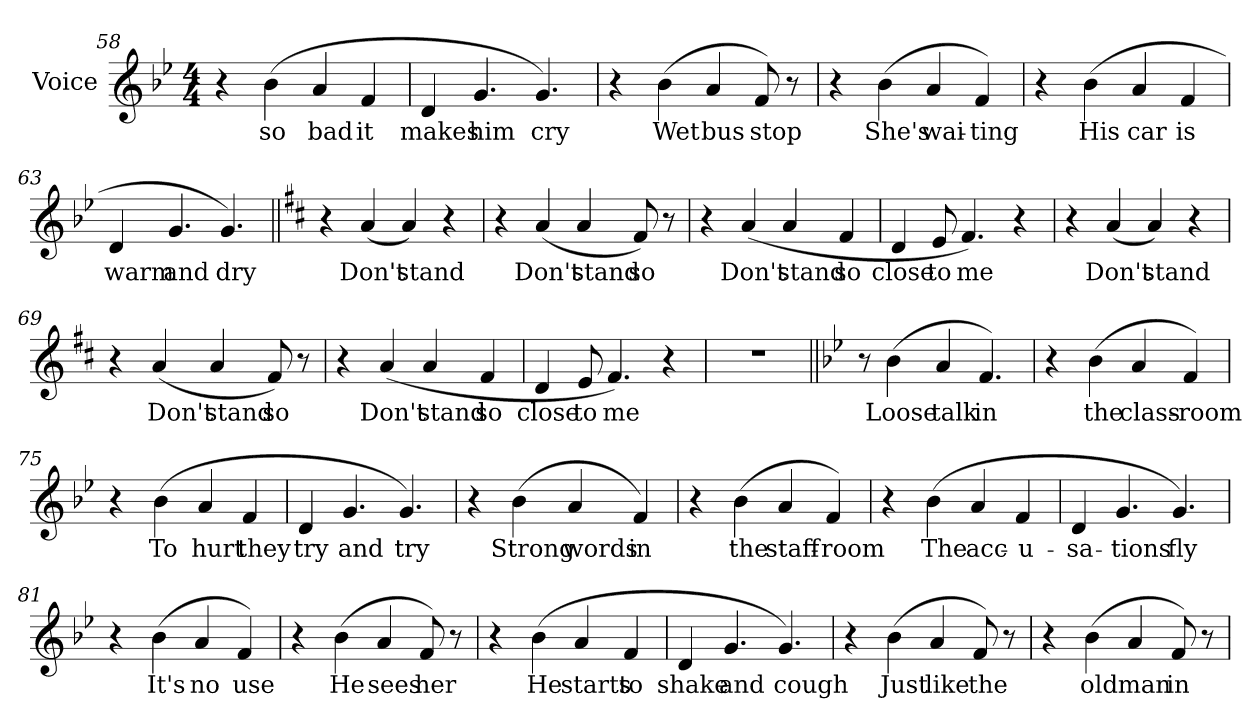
**kern	**text
*part1	*part1
*staff1	*staff1
*I"Voice	*
*I'Voice	*
*clefG2	*
*k[b-e-]	*
*g:	*
*M4/4	*
=58	=58
4r	.
!	!LO:LY:b:color=#000000
(4b-i\	so
!	!LO:LY:b:color=#000000
4ai/	bad
!	!LO:LY:b:color=#000000
4fi/	it
=59	=59
!	!LO:LY:b:color=#000000
4di/	makes
!	!LO:LY:b:color=#000000
4.gi/	him
!	!LO:LY:b:color=#000000
4.gi/)	cry
!!LO:LB:g=z
=60	=60
4r	.
!	!LO:LY:b:color=#000000
(4b-i\	Wet
!	!LO:LY:b:color=#000000
4ai/	bus
!	!LO:LY:b:color=#000000
8fi/)	stop
8r	.
=61	=61
4r	.
!	!LO:LY:b:color=#000000
(4b-i\	She's
!	!LO:LY:b:color=#000000
4ai/	wai-
!	!LO:LY:b:color=#000000
4fi/)	-ting
=62	=62
4r	.
!	!LO:LY:b:color=#000000
(4b-i\	His
!	!LO:LY:b:color=#000000
4ai/	car
!	!LO:LY:b:color=#000000
4fi/	is
=63	=63
!	!LO:LY:b:color=#000000
4di/	warm
!	!LO:LY:b:color=#000000
4.gi/	and
!	!LO:LY:b:color=#000000
4.gi/)	dry
=64||	=64||
*k[f#c#]	*
*D:	*
4r	.
!	!LO:LY:b:color=#000000
(4ai/	Don't
!	!LO:LY:b:color=#000000
4ai/)	stand
4r	.
!!LO:LB:g=z
=65	=65
4r	.
!	!LO:LY:b:color=#000000
(4ai/	Don't
!	!LO:LY:b:color=#000000
4ai/	stand
!	!LO:LY:b:color=#000000
8f#i/)	so
8r	.
=66	=66
4r	.
!	!LO:LY:b:color=#000000
(4ai/	Don't
!	!LO:LY:b:color=#000000
4ai/	stand
!	!LO:LY:b:color=#000000
4f#i/	so
=67	=67
!	!LO:LY:b:color=#000000
4di/	close
!	!LO:LY:b:color=#000000
8ei/	to
!	!LO:LY:b:color=#000000
4.f#i/)	me
4r	.
=68	=68
4r	.
!	!LO:LY:b:color=#000000
(4ai/	Don't
!	!LO:LY:b:color=#000000
4ai/)	stand
4r	.
=69	=69
4r	.
!	!LO:LY:b:color=#000000
(4ai/	Don't
!	!LO:LY:b:color=#000000
4ai/	stand
!	!LO:LY:b:color=#000000
8f#i/)	so
8r	.
!!LO:LB:g=z
=70	=70
4r	.
!	!LO:LY:b:color=#000000
(4ai/	Don't
!	!LO:LY:b:color=#000000
4ai/	stand
!	!LO:LY:b:color=#000000
4f#i/	so
=71	=71
!	!LO:LY:b:color=#000000
4di/	close
!	!LO:LY:b:color=#000000
8ei/	to
!	!LO:LY:b:color=#000000
4.f#i/)	me
4r	.
=72	=72
1r	.
=73||	=73||
*k[b-e-]	*
*g:	*
8r	.
!	!LO:LY:b:color=#000000
(4b-i\	Loose
!	!LO:LY:b:color=#000000
4ai/	talk
!	!LO:LY:b:color=#000000
4.fi/)	in
=74	=74
4r	.
!	!LO:LY:b:color=#000000
(4b-i\	the
!	!LO:LY:b:color=#000000
4ai/	class-
!	!LO:LY:b:color=#000000
4fi/)	-room
!!LO:LB:g=z
=75	=75
4r	.
!	!LO:LY:b:color=#000000
(4b-i\	To
!	!LO:LY:b:color=#000000
4ai/	hurt
!	!LO:LY:b:color=#000000
4fi/	they
=76	=76
!	!LO:LY:b:color=#000000
4di/	try
!	!LO:LY:b:color=#000000
4.gi/	and
!	!LO:LY:b:color=#000000
4.gi/)	try
=77	=77
4r	.
!	!LO:LY:b:color=#000000
(4b-i\	Strong
!	!LO:LY:b:color=#000000
4ai/	words
!	!LO:LY:b:color=#000000
4fi/)	in
=78	=78
4r	.
!	!LO:LY:b:color=#000000
(4b-i\	the
!	!LO:LY:b:color=#000000
4ai/	staff-
!	!LO:LY:b:color=#000000
4fi/)	-room
=79	=79
4r	.
!	!LO:LY:b:color=#000000
(4b-i\	The
!	!LO:LY:b:color=#000000
4ai/	acc-
!	!LO:LY:b:color=#000000
4fi/	-u-
!!LO:LB:g=z
=80	=80
!	!LO:LY:b:color=#000000
4di/	-sa-
!	!LO:LY:b:color=#000000
4.gi/	-tions
!	!LO:LY:b:color=#000000
4.gi/)	fly
=81	=81
4r	.
!	!LO:LY:b:color=#000000
(4b-i\	It's
!	!LO:LY:b:color=#000000
4ai/	no
!	!LO:LY:b:color=#000000
4fi/)	use
=82	=82
4r	.
!	!LO:LY:b:color=#000000
(4b-i\	He
!	!LO:LY:b:color=#000000
4ai/	sees
!	!LO:LY:b:color=#000000
8fi/)	her
8r	.
=83	=83
4r	.
!	!LO:LY:b:color=#000000
(4b-i\	He
!	!LO:LY:b:color=#000000
4ai/	starts
!	!LO:LY:b:color=#000000
4fi/	to
=84	=84
!	!LO:LY:b:color=#000000
4di/	shake
!	!LO:LY:b:color=#000000
4.gi/	and
!	!LO:LY:b:color=#000000
4.gi/)	cough
!!LO:LB:g=z
=85	=85
4r	.
!	!LO:LY:b:color=#000000
(4b-i\	Just
!	!LO:LY:b:color=#000000
4ai/	like
!	!LO:LY:b:color=#000000
8fi/)	the
8r	.
=86	=86
4r	.
!	!LO:LY:b:color=#000000
(4b-i\	old
!	!LO:LY:b:color=#000000
4ai/	man
!	!LO:LY:b:color=#000000
8fi/)	in
8r	.
=	=
*-	*-
